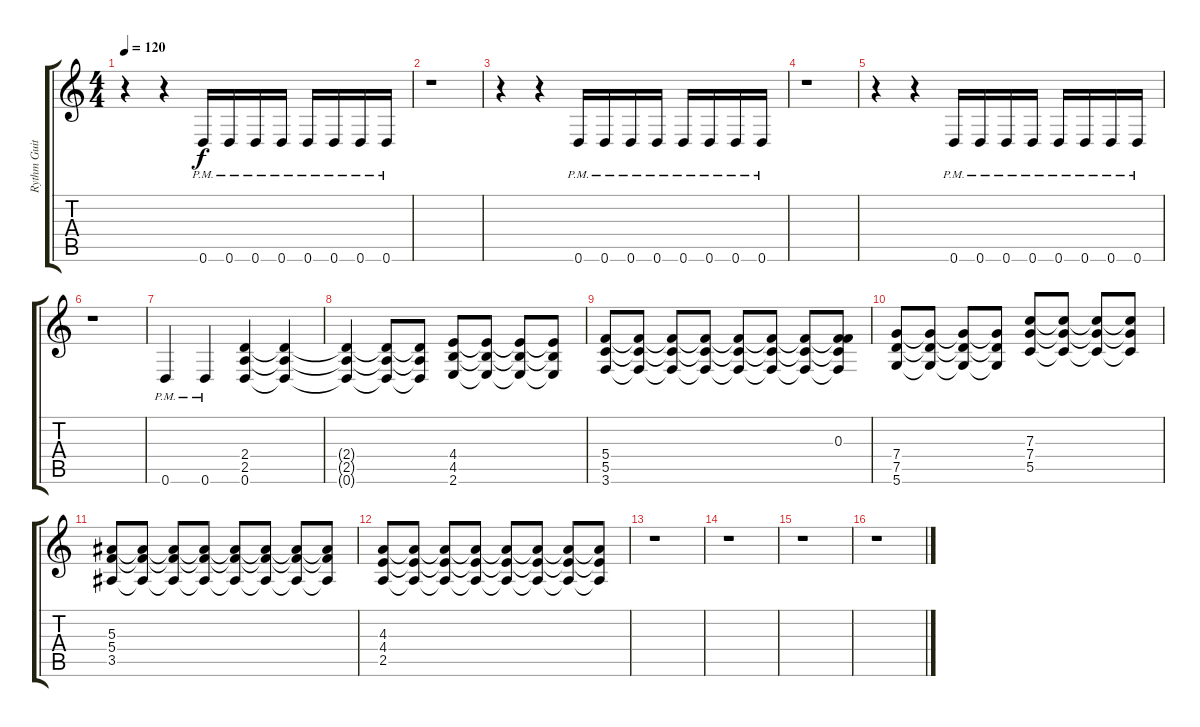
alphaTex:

\track ("Rythm Guitar" "Rythm Guit") {instrument distortionguitar}
\staff {score tabs}
\tuning (D4 A3 F3 C3 G2 D2) {hide}
\ts (4 4)
\tempo 120
\clef g2
\ks c
r.4{dy f} r.4 0.6{pm}.16 0.6{pm}.16 0.6{pm}.16 0.6{pm}.16 0.6{pm}.16 0.6{pm}.16 0.6{pm}.16 0.6{pm}.16 |
r.1 |
r.4 r.4 0.6{pm}.16 0.6{pm}.16 0.6{pm}.16 0.6{pm}.16 0.6{pm}.16 0.6{pm}.16 0.6{pm}.16 0.6{pm}.16 |
r.1 |
r.4 r.4 0.6{pm}.16 0.6{pm}.16 0.6{pm}.16 0.6{pm}.16 0.6{pm}.16 0.6{pm}.16 0.6{pm}.16 0.6{pm}.16 |
r.1 |
0.6{pm}.4 0.6{pm}.4 (2.4 2.5 0.6).4 (2.4{t} 2.5{t} 0.6{t}).4 |
(2.4{t} 2.5{t} 0.6{t}).4 (2.4{t} 2.5{t} 0.6{t}).8 (2.4{t} 2.5{t} 0.6{t}).8 (4.4 4.5 2.6).8 (4.4{t} 4.5{t} 2.6{t}).8 (4.4{t} 4.5{t} 2.6{t}).8 (4.4{t} 4.5{t} 2.6{t}).8 |
(5.4 5.5 3.6).8 (5.4{t} 5.5{t} 3.6{t}).8 (5.4{t} 5.5{t} 3.6{t}).8 (5.4{t} 5.5{t} 3.6{t}).8 (5.4{t} 5.5{t} 3.6{t}).8 (5.4{t} 5.5{t} 3.6{t}).8 (5.4{t} 5.5{t} 3.6{t}).8 (0.3 5.4{t} 5.5{t} 3.6{t}).8 |
(7.4 7.5 5.6).8 (7.4{t} 7.5{t} 5.6{t}).8 (7.4{t} 7.5{t} 5.6{t}).8 (7.4{t} 7.5{t} 5.6{t}).8 (7.3 7.4 5.5).8 (7.3{t} 7.4{t} 5.5{t}).8 (7.3{t} 7.4{t} 5.5{t}).8 (7.3{t} 7.4{t} 5.5{t}).8 |
(5.3 5.4 3.5).8 (5.3{t} 5.4{t} 3.5{t}).8 (5.3{t} 5.4{t} 3.5{t}).8 (5.3{t} 5.4{t} 3.5{t}).8 (5.3{t} 5.4{t} 3.5{t}).8 (5.3{t} 5.4{t} 3.5{t}).8 (5.3{t} 5.4{t} 3.5{t}).8 (5.3{t} 5.4{t} 3.5{t}).8 |
(4.3 4.4 2.5).8 (4.3{t} 4.4{t} 2.5{t}).8 (4.3{t} 4.4{t} 2.5{t}).8 (4.3{t} 4.4{t} 2.5{t}).8 (4.3{t} 4.4{t} 2.5{t}).8 (4.3{t} 4.4{t} 2.5{t}).8 (4.3{t} 4.4{t} 2.5{t}).8 (4.3{t} 4.4{t} 2.5{t}).8 |
r.1 |
r.1 |
r.1 |
r.1
